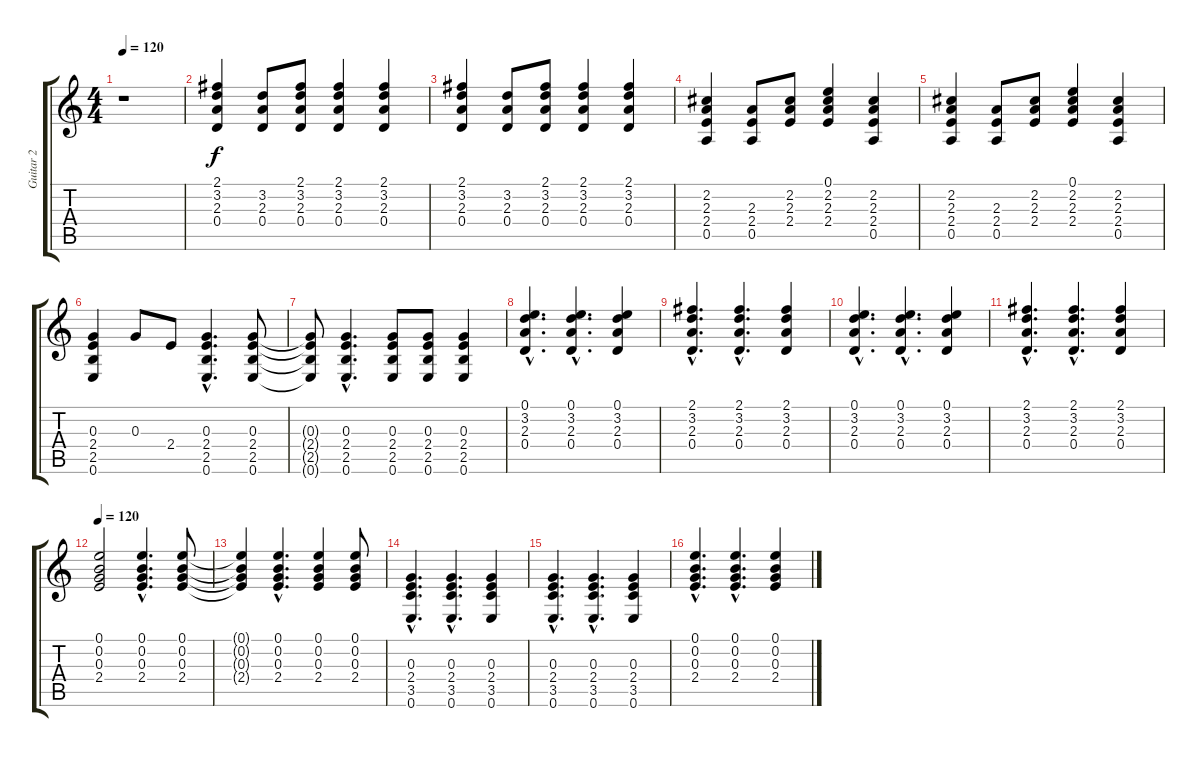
\track ("Guitar 2" "Guitar 2") {instrument electricguitarjazz}
\staff {score tabs}
\tuning (E4 B3 G3 D3 A2 E2) {hide}
\ts (4 4)
\tempo 120
\clef g2
\ks c
r.1{dy f} |
(2.1 3.2 2.3 0.4).4 (3.2 2.3 0.4).8 (2.1 3.2 2.3 0.4).8 (2.1 3.2 2.3 0.4).4 (2.1 3.2 2.3 0.4).4 |
(2.1 3.2 2.3 0.4).4 (3.2 2.3 0.4).8 (2.1 3.2 2.3 0.4).8 (2.1 3.2 2.3 0.4).4 (2.1 3.2 2.3 0.4).4 |
(2.2 2.3 2.4 0.5).4 (2.3 2.4 0.5).8 (2.2 2.3 2.4).8 (0.1 2.2 2.3 2.4).4 (2.2 2.3 2.4 0.5).4 |
(2.2 2.3 2.4 0.5).4 (2.3 2.4 0.5).8 (2.2 2.3 2.4).8 (0.1 2.2 2.3 2.4).4 (2.2 2.3 2.4 0.5).4 |
(0.3 2.4 2.5 0.6).4 0.3.8 2.4.8 (0.3{hac} 2.4{hac} 2.5{hac} 0.6{hac}).4{d} (0.3 2.4 2.5 0.6).8 |
(0.3{t} 2.4{t} 2.5{t} 0.6{t}).8 (0.3{hac} 2.4{hac} 2.5{hac} 0.6{hac}).4{d} (0.3 2.4 2.5 0.6).8 (0.3 2.4 2.5 0.6).8 (0.3 2.4 2.5 0.6).4 |
(0.1{hac} 3.2{hac} 2.3{hac} 0.4{hac}).4{d} (0.1{hac} 3.2{hac} 2.3{hac} 0.4{hac}).4{d} (0.1 3.2 2.3 0.4).4 |
(2.1{hac} 3.2{hac} 2.3{hac} 0.4{hac}).4{d} (2.1{hac} 3.2{hac} 2.3{hac} 0.4{hac}).4{d} (2.1 3.2 2.3 0.4).4 |
(0.1{hac} 3.2{hac} 2.3{hac} 0.4{hac}).4{d} (0.1{hac} 3.2{hac} 2.3{hac} 0.4{hac}).4{d} (0.1 3.2 2.3 0.4).4 |
(2.1{hac} 3.2{hac} 2.3{hac} 0.4{hac}).4{d} (2.1{hac} 3.2{hac} 2.3{hac} 0.4{hac}).4{d} (2.1 3.2 2.3 0.4).4 |
\tempo 120
(0.1 0.2 0.3 2.4).2 (0.1{hac} 0.2{hac} 0.3{hac} 2.4{hac}).4{d} (0.1 0.2 0.3 2.4).8 |
(0.1{t} 0.2{t} 0.3{t} 2.4{t}).4 (0.1{hac} 0.2{hac} 0.3{hac} 2.4{hac}).4{d} (0.1 0.2 0.3 2.4).4 (0.1 0.2 0.3 2.4).8 |
(0.3{hac} 2.4{hac} 3.5{hac} 0.6{hac}).4{d} (0.3{hac} 2.4{hac} 3.5{hac} 0.6{hac}).4{d} (0.3 2.4 3.5 0.6).4 |
(0.3{hac} 2.4{hac} 3.5{hac} 0.6{hac}).4{d} (0.3{hac} 2.4{hac} 3.5{hac} 0.6{hac}).4{d} (0.3 2.4 3.5 0.6).4 |
(0.1{hac} 0.2{hac} 0.3{hac} 2.4{hac}).4{d} (0.1{hac} 0.2{hac} 0.3{hac} 2.4{hac}).4{d} (0.1 0.2 0.3 2.4).4
